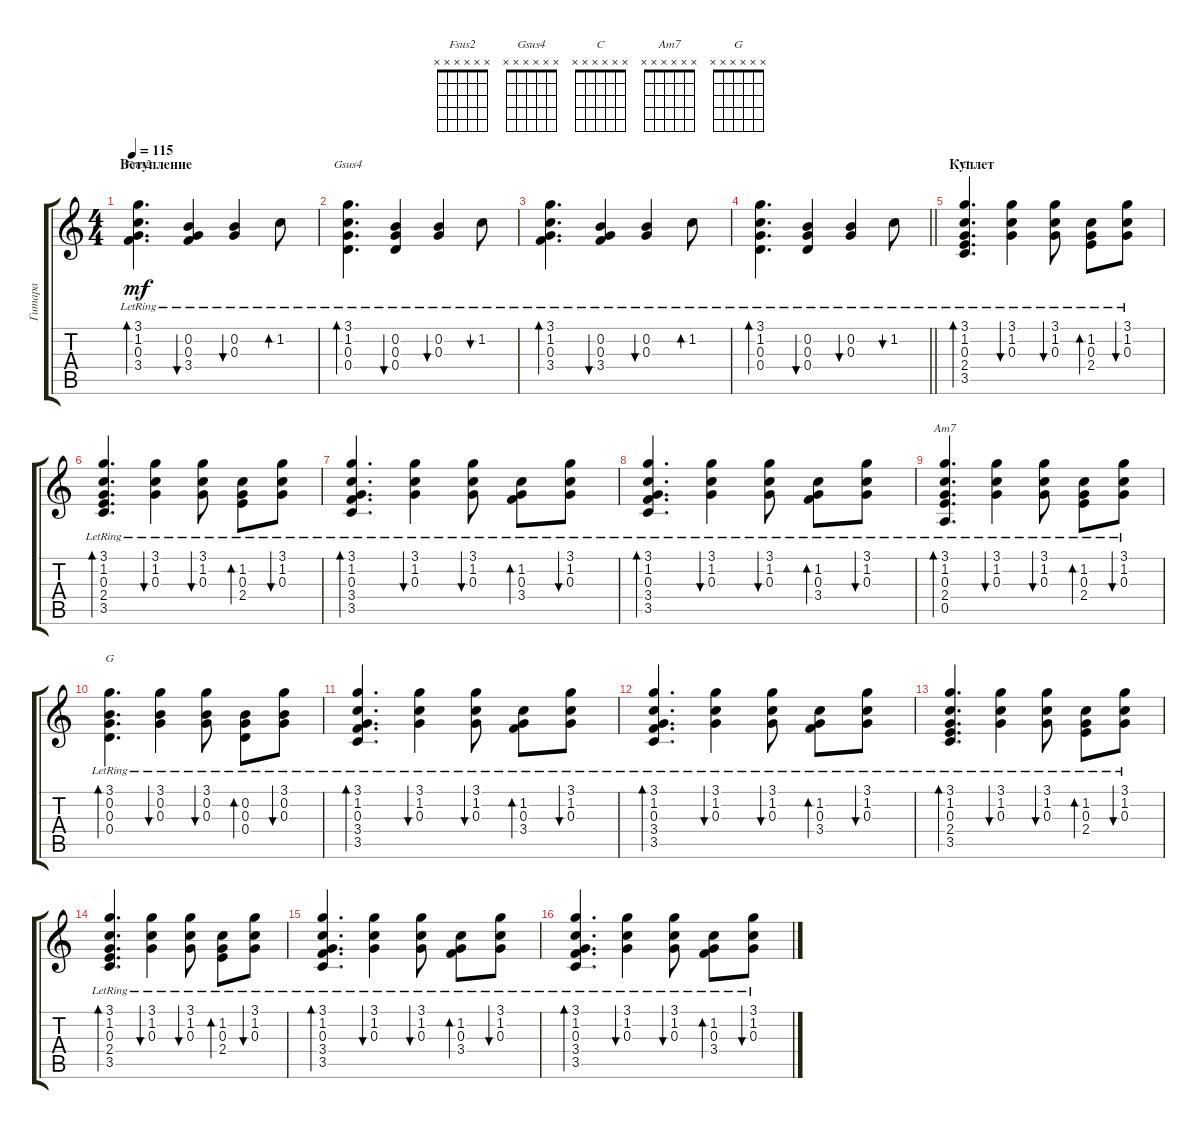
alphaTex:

\track ("Гитара" "Гитара") {instrument electricguitarclean}
\staff {score tabs}
\tuning (E4 B3 G3 D3 A2 E2) {hide}
\chord ("Fsus2" x x x x x x)
\chord ("Gsus4" x x x x x x)
\chord ("C" x x x x x x)
\chord ("Am7" x x x x x x)
\chord ("G" x x x x x x)
\ts (4 4)
\section ("" "Вступление")
\tempo 115
\clef g2
\ks c
(3.1{lr} 1.2{lr} 0.3{lr} 3.4{lr}).4{d bd 60 ch "Fsus2" dy mf instrument electricguitarclean} (0.2{lr} 0.3{lr} 3.4{lr}).4{bu 60} (0.2{lr} 0.3{lr}).4{bu 60} 1.2{lr}.8{bd 60} |
(3.1{lr} 1.2{lr} 0.3{lr} 0.4{lr}).4{d bd 60 ch "Gsus4"} (0.2{lr} 0.3{lr} 0.4{lr}).4{bu 60} (0.2{lr} 0.3{lr}).4{bu 60} 1.2{lr}.8{bu 60} |
(3.1{lr} 1.2{lr} 0.3{lr} 3.4{lr}).4{d bd 60} (0.2{lr} 0.3{lr} 3.4{lr}).4{bu 60} (0.2{lr} 0.3{lr}).4{bu 60} 1.2{lr}.8{bd 60} |
\barLineRight lightlight
(3.1{lr} 1.2{lr} 0.3{lr} 0.4{lr}).4{d bd 60} (0.2{lr} 0.3{lr} 0.4{lr}).4{bu 60} (0.2{lr} 0.3{lr}).4{bu 60} 1.2{lr}.8{bu 60} |
\section ("" "Куплет")
(3.1{lr} 1.2{lr} 0.3{lr} 2.4{lr} 3.5{lr}).4{d bd 60 ch "C"} (3.1{lr} 1.2{lr} 0.3{lr}).4{bu 60} (3.1{lr} 1.2{lr} 0.3{lr}).8{bu 60} (1.2{lr} 0.3{lr} 2.4{lr}).8{bd 60} (3.1{lr} 1.2{lr} 0.3{lr}).8{bu 60} |
(3.1{lr} 1.2{lr} 0.3{lr} 2.4{lr} 3.5{lr}).4{d bd 60} (3.1{lr} 1.2{lr} 0.3{lr}).4{bu 60} (3.1{lr} 1.2{lr} 0.3{lr}).8{bu 60} (1.2{lr} 0.3{lr} 2.4{lr}).8{bd 60} (3.1{lr} 1.2{lr} 0.3{lr}).8{bu 60} |
(3.1{lr} 1.2{lr} 0.3{lr} 3.4{lr} 3.5{lr}).4{d bd 60} (3.1{lr} 1.2{lr} 0.3{lr}).4{bu 60} (3.1{lr} 1.2{lr} 0.3{lr}).8{bu 60} (1.2{lr} 0.3{lr} 3.4{lr}).8{bd 60} (3.1{lr} 1.2{lr} 0.3{lr}).8{bu 60} |
(3.1{lr} 1.2{lr} 0.3{lr} 3.4{lr} 3.5{lr}).4{d bd 60} (3.1{lr} 1.2{lr} 0.3{lr}).4{bu 60} (3.1{lr} 1.2{lr} 0.3{lr}).8{bu 60} (1.2{lr} 0.3{lr} 3.4{lr}).8{bd 60} (3.1{lr} 1.2{lr} 0.3{lr}).8{bu 60} |
(3.1{lr} 1.2{lr} 0.3{lr} 2.4{lr} 0.5{lr}).4{d bd 60 ch "Am7"} (3.1{lr} 1.2{lr} 0.3{lr}).4{bu 60} (3.1{lr} 1.2{lr} 0.3{lr}).8{bu 60} (1.2{lr} 0.3{lr} 2.4{lr}).8{bd 60} (3.1{lr} 1.2{lr} 0.3{lr}).8{bu 60} |
(3.1{lr} 0.2{lr} 0.3{lr} 0.4{lr}).4{d bd 60 ch "G"} (3.1{lr} 0.2{lr} 0.3{lr}).4{bu 60} (3.1{lr} 0.2{lr} 0.3{lr}).8{bu 60} (0.2{lr} 0.3{lr} 0.4{lr}).8{bd 60} (3.1{lr} 0.2{lr} 0.3{lr}).8{bu 60} |
(3.1{lr} 1.2{lr} 0.3{lr} 3.4{lr} 3.5{lr}).4{d bd 60} (3.1{lr} 1.2{lr} 0.3{lr}).4{bu 60} (3.1{lr} 1.2{lr} 0.3{lr}).8{bu 60} (1.2{lr} 0.3{lr} 3.4{lr}).8{bd 60} (3.1{lr} 1.2{lr} 0.3{lr}).8{bu 60} |
(3.1{lr} 1.2{lr} 0.3{lr} 3.4{lr} 3.5{lr}).4{d bd 60} (3.1{lr} 1.2{lr} 0.3{lr}).4{bu 60} (3.1{lr} 1.2{lr} 0.3{lr}).8{bu 60} (1.2{lr} 0.3{lr} 3.4{lr}).8{bd 60} (3.1{lr} 1.2{lr} 0.3{lr}).8{bu 60} |
(3.1{lr} 1.2{lr} 0.3{lr} 2.4{lr} 3.5{lr}).4{d bd 60} (3.1{lr} 1.2{lr} 0.3{lr}).4{bu 60} (3.1{lr} 1.2{lr} 0.3{lr}).8{bu 60} (1.2{lr} 0.3{lr} 2.4{lr}).8{bd 60} (3.1{lr} 1.2{lr} 0.3{lr}).8{bu 60} |
(3.1{lr} 1.2{lr} 0.3{lr} 2.4{lr} 3.5{lr}).4{d bd 60} (3.1{lr} 1.2{lr} 0.3{lr}).4{bu 60} (3.1{lr} 1.2{lr} 0.3{lr}).8{bu 60} (1.2{lr} 0.3{lr} 2.4{lr}).8{bd 60} (3.1{lr} 1.2{lr} 0.3{lr}).8{bu 60} |
(3.1{lr} 1.2{lr} 0.3{lr} 3.4{lr} 3.5{lr}).4{d bd 60} (3.1{lr} 1.2{lr} 0.3{lr}).4{bu 60} (3.1{lr} 1.2{lr} 0.3{lr}).8{bu 60} (1.2{lr} 0.3{lr} 3.4{lr}).8{bd 60} (3.1{lr} 1.2{lr} 0.3{lr}).8{bu 60} |
(3.1{lr} 1.2{lr} 0.3{lr} 3.4{lr} 3.5{lr}).4{d bd 60} (3.1{lr} 1.2{lr} 0.3{lr}).4{bu 60} (3.1{lr} 1.2{lr} 0.3{lr}).8{bu 60} (1.2{lr} 0.3{lr} 3.4{lr}).8{bd 60} (3.1{lr} 1.2{lr} 0.3{lr}).8{bu 60}
